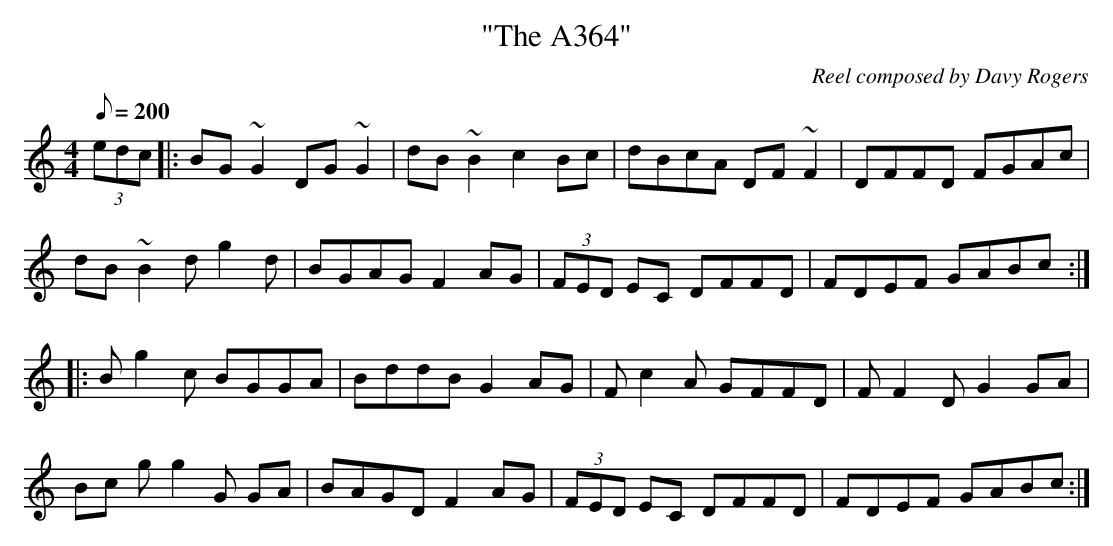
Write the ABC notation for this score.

X:1
T:"The A364"
C:Reel composed by Davy Rogers
L:1/8
Q:200
M:4/4
K:Gmix
(3edc |: BG ~G2 DG ~G2 | dB ~B2 c2 Bc | dBcA DF ~F2 | DFFD FGAc |
dB ~B2 dg2d | BGAG F2 AG | (3FED EC DFFD | FDEF GABc :|
|: Bg2c BGGA | BddB G2 AG | F c2 A GFFD | FF2D G2GA |
Bc g g2G GA | BAGD F2 AG | (3FED EC DFFD | FDEF GABc :|
